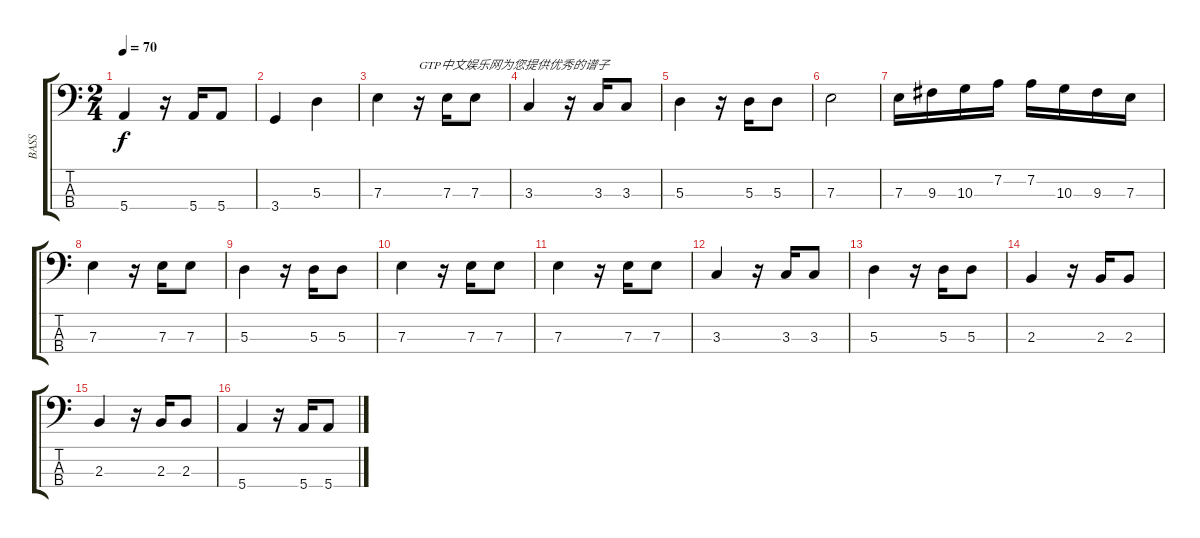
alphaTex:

\track ("BASS" "BASS") {instrument electricbassfinger}
\staff {score tabs}
\tuning (G2 D2 A1 E1) {hide}
\ts (2 4)
\tempo 70
\clef f4
\ks c
5.4.4{dy f} r.16 5.4.16 5.4.8 |
3.4.4 5.3.4 |
7.3.4 r.16{txt "GTP中文娱乐网为您提供优秀的谱子"} 7.3.16 7.3.8 |
3.3.4 r.16 3.3.16 3.3.8 |
5.3.4 r.16 5.3.16 5.3.8 |
7.3.2 |
7.3.16 9.3.16 10.3.16 7.2.16 7.2.16 10.3.16 9.3.16 7.3.16 |
7.3.4 r.16 7.3.16 7.3.8 |
5.3.4 r.16 5.3.16 5.3.8 |
7.3.4 r.16 7.3.16 7.3.8 |
7.3.4 r.16 7.3.16 7.3.8 |
3.3.4 r.16 3.3.16 3.3.8 |
5.3.4 r.16 5.3.16 5.3.8 |
2.3.4 r.16 2.3.16 2.3.8 |
2.3.4 r.16 2.3.16 2.3.8 |
5.4.4 r.16 5.4.16 5.4.8
